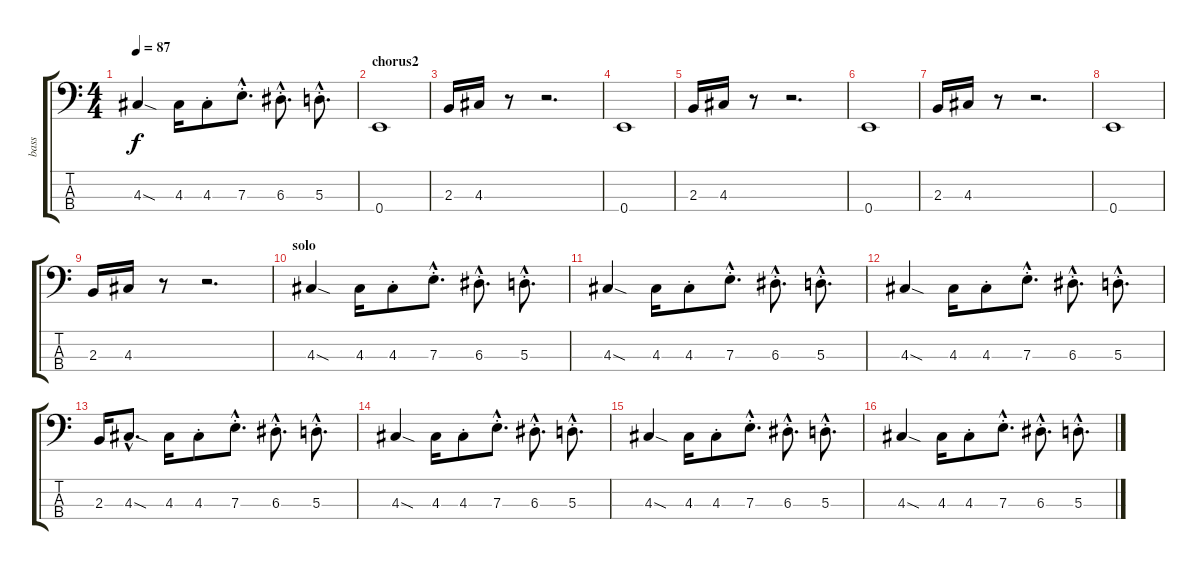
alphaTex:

\track ("bass" "bass") {instrument electricbassfinger}
\staff {score tabs}
\tuning (G2 D2 A1 E1) {hide}
\ts (4 4)
\tempo 87
\clef f4
\ks c
4.3{sod}.4{dy f} 4.3.16 4.3{st}.8 7.3{hac st}.8{d} 6.3{hac st}.8{d} 5.3{hac st}.8{d} |
\section ("" "chorus2")
0.4.1 |
2.3.16 4.3.16 r.8 r.2{d} |
0.4.1 |
2.3.16 4.3.16 r.8 r.2{d} |
0.4.1 |
2.3.16 4.3.16 r.8 r.2{d} |
0.4.1 |
2.3.16 4.3.16 r.8 r.2{d} |
\section ("" "solo")
4.3{sod}.4 4.3.16 4.3{st}.8 7.3{hac st}.8{d} 6.3{hac st}.8{d} 5.3{hac st}.8{d} |
4.3{sod}.4 4.3.16 4.3{st}.8 7.3{hac st}.8{d} 6.3{hac st}.8{d} 5.3{hac st}.8{d} |
4.3{sod}.4 4.3.16 4.3{st}.8 7.3{hac st}.8{d} 6.3{hac st}.8{d} 5.3{hac st}.8{d} |
2.3.16 4.3{sod hac}.8{d} 4.3.16 4.3{st}.8 7.3{hac st}.8{d} 6.3{hac st}.8{d} 5.3{hac st}.8{d} |
4.3{sod}.4 4.3.16 4.3{st}.8 7.3{hac st}.8{d} 6.3{hac st}.8{d} 5.3{hac st}.8{d} |
4.3{sod}.4 4.3.16 4.3{st}.8 7.3{hac st}.8{d} 6.3{hac st}.8{d} 5.3{hac st}.8{d} |
4.3{sod}.4 4.3.16 4.3{st}.8 7.3{hac st}.8{d} 6.3{hac st}.8{d} 5.3{hac st}.8{d}
